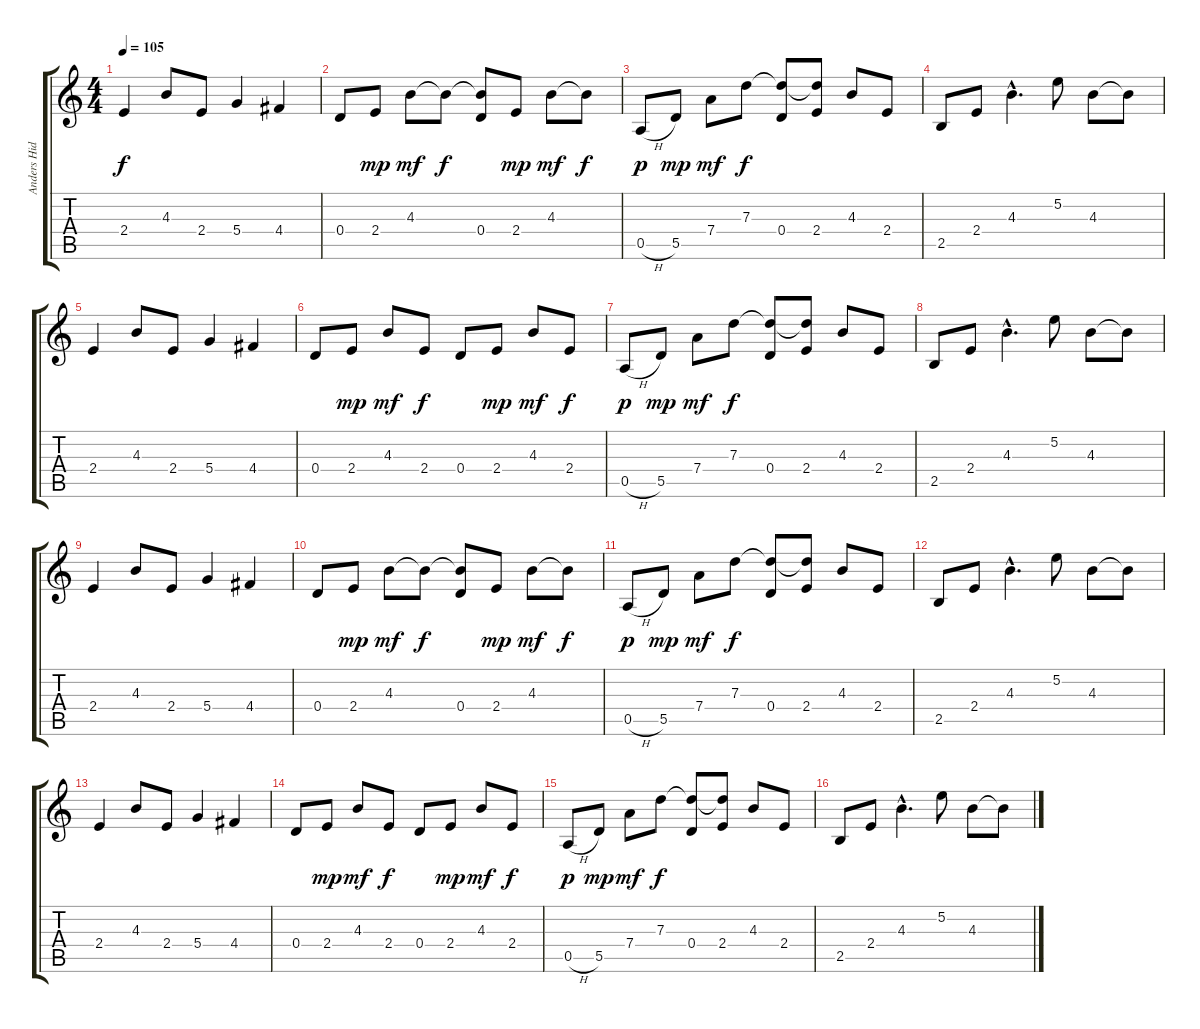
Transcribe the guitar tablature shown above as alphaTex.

\track ("Anders Hidle" "Anders Hid") {instrument acousticguitarsteel}
\staff {score tabs}
\tuning (E4 B3 G3 D3 A2 E2) {hide}
\ts (4 4)
\tempo 105
\clef g2
\ks c
2.4.4{dy f} 4.3.8 2.4.8 5.4.4 4.4.4 |
0.4.8 2.4.8{dy mp} 4.3.8{dy mf} 4.3{t}.8{dy f} (4.3{t} 0.4).8 2.4.8{dy mp} 4.3.8{dy mf} 4.3{t}.8{dy f} |
0.5{h}.8{dy p} 5.5.8{dy mp} 7.4.8{dy mf} 7.3.8{dy f} (7.3{t} 0.4).8 (7.3{t} 2.4).8 4.3.8 2.4.8 |
2.5.8 2.4.8 4.3{hac}.4{d} 5.2.8 4.3.8 4.3{t}.8 |
2.4.4 4.3.8 2.4.8 5.4.4 4.4.4 |
0.4.8 2.4.8{dy mp} 4.3.8{dy mf} 2.4.8{dy f} 0.4.8 2.4.8{dy mp} 4.3.8{dy mf} 2.4.8{dy f} |
0.5{h}.8{dy p} 5.5.8{dy mp} 7.4.8{dy mf} 7.3.8{dy f} (7.3{t} 0.4).8 (7.3{t} 2.4).8 4.3.8 2.4.8 |
2.5.8 2.4.8 4.3{hac}.4{d} 5.2.8 4.3.8 4.3{t}.8 |
2.4.4 4.3.8 2.4.8 5.4.4 4.4.4 |
0.4.8 2.4.8{dy mp} 4.3.8{dy mf} 4.3{t}.8{dy f} (4.3{t} 0.4).8 2.4.8{dy mp} 4.3.8{dy mf} 4.3{t}.8{dy f} |
0.5{h}.8{dy p} 5.5.8{dy mp} 7.4.8{dy mf} 7.3.8{dy f} (7.3{t} 0.4).8 (7.3{t} 2.4).8 4.3.8 2.4.8 |
2.5.8 2.4.8 4.3{hac}.4{d} 5.2.8 4.3.8 4.3{t}.8 |
2.4.4 4.3.8 2.4.8 5.4.4 4.4.4 |
0.4.8 2.4.8{dy mp} 4.3.8{dy mf} 2.4.8{dy f} 0.4.8 2.4.8{dy mp} 4.3.8{dy mf} 2.4.8{dy f} |
0.5{h}.8{dy p} 5.5.8{dy mp} 7.4.8{dy mf} 7.3.8{dy f} (7.3{t} 0.4).8 (7.3{t} 2.4).8 4.3.8 2.4.8 |
2.5.8 2.4.8 4.3{hac}.4{d} 5.2.8 4.3.8 4.3{t}.8
